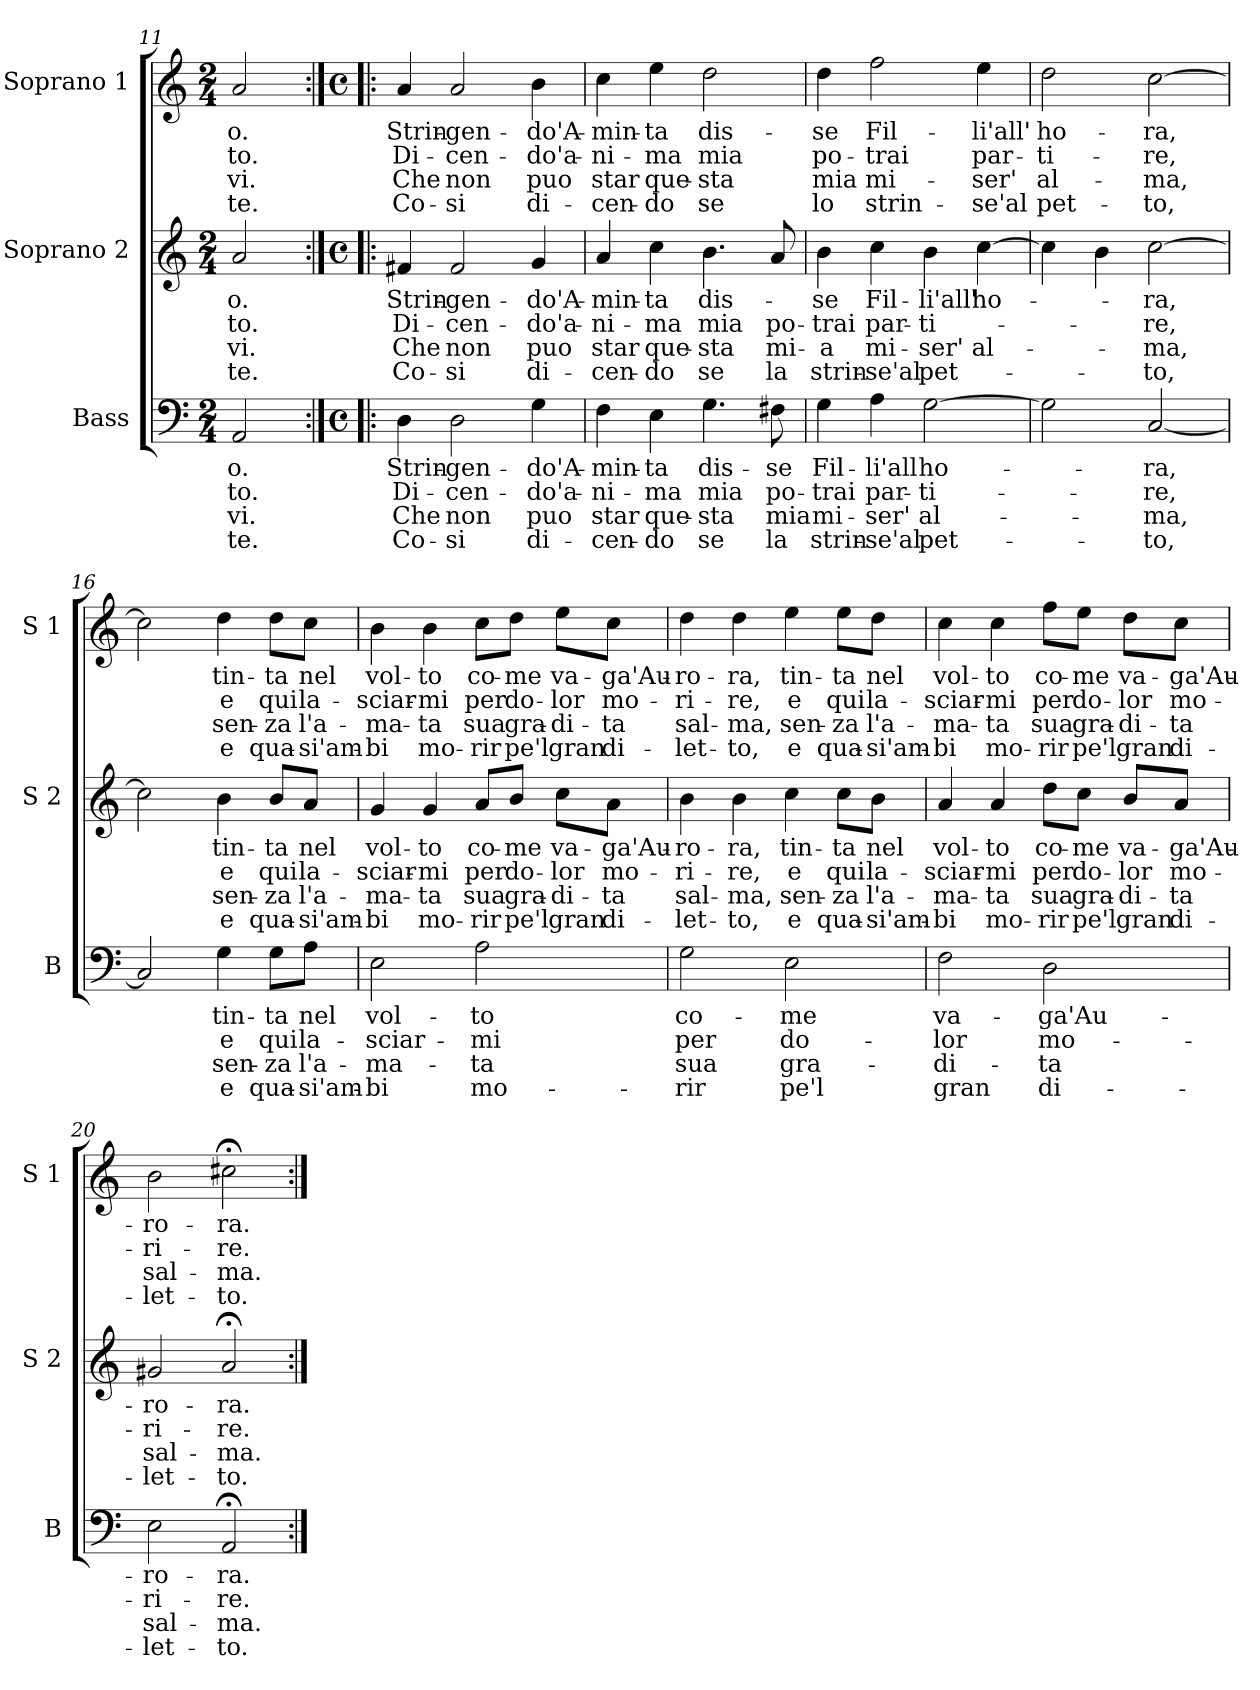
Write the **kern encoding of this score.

**kern	**text	**text	**text	**text	**kern	**text	**text	**text	**text	**kern	**text	**text	**text	**text
*part3	*part3	*part3	*part3	*part3	*part2	*part2	*part2	*part2	*part2	*part1	*part1	*part1	*part1	*part1
*staff3	*staff3	*staff3	*staff3	*staff3	*staff2	*staff2	*staff2	*staff2	*staff2	*staff1	*staff1	*staff1	*staff1	*staff1
*I"Bass	*	*	*	*	*I"Soprano 2	*	*	*	*	*I"Soprano 1	*	*	*	*
*I'B	*	*	*	*	*I'S 2	*	*	*	*	*I'S 1	*	*	*	*
*clefF4	*	*	*	*	*clefG2	*	*	*	*	*clefG2	*	*	*	*
*k[]	*	*	*	*	*k[]	*	*	*	*	*k[]	*	*	*	*
*C:	*	*	*	*	*C:	*	*	*	*	*C:	*	*	*	*
*M2/4	*	*	*	*	*M2/4	*	*	*	*	*M2/4	*	*	*	*
=11	=11	=11	=11	=11	=11	=11	=11	=11	=11	=11	=11	=11	=11	=11
!	!LO:LY:b	!LO:LY:b	!LO:LY:b	!LO:LY:b	!	!LO:LY:b	!LO:LY:b	!LO:LY:b	!LO:LY:b	!	!LO:LY:b	!LO:LY:b	!LO:LY:b	!LO:LY:b
2AA/	-o.	-to.	-vi.	-te.	2a/	-o.	-to.	-vi.	-te.	2a/	-o.	-to.	-vi.	-te.
!!LO:PB:g=z
=12:|!|:	=12:|!|:	=12:|!|:	=12:|!|:	=12:|!|:	=12:|!|:	=12:|!|:	=12:|!|:	=12:|!|:	=12:|!|:	=12:|!|:	=12:|!|:	=12:|!|:	=12:|!|:	=12:|!|:
*M4/4	*	*	*	*	*M4/4	*	*	*	*	*M4/4	*	*	*	*
*met(c)	*	*	*	*	*met(c)	*	*	*	*	*met(c)	*	*	*	*
!	!LO:LY:b	!LO:LY:b	!LO:LY:b	!LO:LY:b	!	!LO:LY:b	!LO:LY:b	!LO:LY:b	!LO:LY:b	!	!LO:LY:b	!LO:LY:b	!LO:LY:b	!LO:LY:b
4D\	Strin-	Di-	Che	Co-	4f#X/	Strin-	Di-	Che	Co-	4a/	Strin-	Di-	Che	Co-
!	!LO:LY:b	!LO:LY:b	!LO:LY:b	!LO:LY:b	!	!LO:LY:b	!LO:LY:b	!LO:LY:b	!LO:LY:b	!	!LO:LY:b	!LO:LY:b	!LO:LY:b	!LO:LY:b
2D\	-gen-	-cen-	non	-si	2f#/	-gen-	-cen-	non	-si	2a/	-gen-	-cen-	non	-si
!	!LO:LY:b	!LO:LY:b	!LO:LY:b	!LO:LY:b	!	!LO:LY:b	!LO:LY:b	!LO:LY:b	!LO:LY:b	!	!LO:LY:b	!LO:LY:b	!LO:LY:b	!LO:LY:b
4G\	-do'A-	-do'a-	puo	di-	4g/	-do'A-	-do'a-	puo	di-	4b\	-do'A-	-do'a-	puo	di-
=13	=13	=13	=13	=13	=13	=13	=13	=13	=13	=13	=13	=13	=13	=13
!	!LO:LY:b	!LO:LY:b	!LO:LY:b	!LO:LY:b	!	!LO:LY:b	!LO:LY:b	!LO:LY:b	!LO:LY:b	!	!LO:LY:b	!LO:LY:b	!LO:LY:b	!LO:LY:b
4F\	-min-	-ni-	star	-cen-	4a/	-min-	-ni-	star	-cen-	4cc\	-min-	-ni-	star	-cen-
!	!LO:LY:b	!LO:LY:b	!LO:LY:b	!LO:LY:b	!	!LO:LY:b	!LO:LY:b	!LO:LY:b	!LO:LY:b	!	!LO:LY:b	!LO:LY:b	!LO:LY:b	!LO:LY:b
4E\	-ta	-ma	que-	-do	4cc\	-ta	-ma	que-	-do	4ee\	-ta	-ma	que-	-do
!	!LO:LY:b	!LO:LY:b	!LO:LY:b	!LO:LY:b	!	!LO:LY:b	!LO:LY:b	!LO:LY:b	!LO:LY:b	!	!LO:LY:b	!LO:LY:b	!LO:LY:b	!LO:LY:b
4.G\	dis-	mia	-sta	se	4.b\	dis-	mia	-sta	se	2dd\	dis-	mia	-sta	se
!	!LO:LY:b	!LO:LY:b	!LO:LY:b	!LO:LY:b	!	!	!LO:LY:b	!LO:LY:b	!LO:LY:b	!	!	!	!	!
8F#X\	-se	po-	mia	la	8a/	.	po-	mi-	la	.	.	.	.	.
=14	=14	=14	=14	=14	=14	=14	=14	=14	=14	=14	=14	=14	=14	=14
!	!LO:LY:b	!LO:LY:b	!LO:LY:b	!LO:LY:b	!	!LO:LY:b	!LO:LY:b	!LO:LY:b	!LO:LY:b	!	!LO:LY:b	!LO:LY:b	!LO:LY:b	!LO:LY:b
4G\	Fil-	-trai	mi-	strin-	4b\	-se	-trai	-a	strin-	4dd\	-se	po-	mia	lo
!	!LO:LY:b	!LO:LY:b	!LO:LY:b	!LO:LY:b	!	!LO:LY:b	!LO:LY:b	!LO:LY:b	!LO:LY:b	!	!LO:LY:b	!LO:LY:b	!LO:LY:b	!LO:LY:b
4A\	-li'all	par-	-ser'	-se'al	4cc\	Fil-	par-	mi-	-se'al	2ff\	Fil-	-trai	mi-	strin-
!	!LO:LY:b	!LO:LY:b	!LO:LY:b	!LO:LY:b	!	!LO:LY:b	!LO:LY:b	!LO:LY:b	!LO:LY:b	!	!	!	!	!
[2G\	ho-	-ti-	al-	pet-	4b\	-li'all'	-ti-	-ser'	pet-	.	.	.	.	.
!	!	!	!	!	!	!LO:LY:b	!	!LO:LY:b	!	!	!LO:LY:b	!LO:LY:b	!LO:LY:b	!LO:LY:b
.	.	.	.	.	[4cc\	ho-	.	al-	.	4ee\	-li'all'	par-	-ser'	-se'al
=15	=15	=15	=15	=15	=15	=15	=15	=15	=15	=15	=15	=15	=15	=15
!	!	!	!	!	!	!	!	!	!	!	!LO:LY:b	!LO:LY:b	!LO:LY:b	!LO:LY:b
2G\]	.	.	.	.	4cc\]	.	.	.	.	2dd\	ho-	-ti-	al-	pet-
.	.	.	.	.	4b\	.	.	.	.	.	.	.	.	.
!	!LO:LY:b	!LO:LY:b	!LO:LY:b	!LO:LY:b	!	!LO:LY:b	!LO:LY:b	!LO:LY:b	!LO:LY:b	!	!LO:LY:b	!LO:LY:b	!LO:LY:b	!LO:LY:b
[2C/	-ra,	-re,	-ma,	-to,	[2cc\	-ra,	-re,	-ma,	-to,	[2cc\	-ra,	-re,	-ma,	-to,
=16	=16	=16	=16	=16	=16	=16	=16	=16	=16	=16	=16	=16	=16	=16
2C/]	.	.	.	.	2cc\]	.	.	.	.	2cc\]	.	.	.	.
!	!LO:LY:b	!LO:LY:b	!LO:LY:b	!LO:LY:b	!	!LO:LY:b	!LO:LY:b	!LO:LY:b	!LO:LY:b	!	!LO:LY:b	!LO:LY:b	!LO:LY:b	!LO:LY:b
4G\	tin-	e	sen-	e	4b\	tin-	e	sen-	e	4dd\	tin-	e	sen-	e
!	!LO:LY:b	!LO:LY:b	!LO:LY:b	!LO:LY:b	!	!LO:LY:b	!LO:LY:b	!LO:LY:b	!LO:LY:b	!	!LO:LY:b	!LO:LY:b	!LO:LY:b	!LO:LY:b
8G\L	-ta	qui	-za	qua-	8b/L	-ta	qui	-za	qua-	8dd\L	-ta	qui	-za	qua-
!	!LO:LY:b	!LO:LY:b	!LO:LY:b	!LO:LY:b	!	!LO:LY:b	!LO:LY:b	!LO:LY:b	!LO:LY:b	!	!LO:LY:b	!LO:LY:b	!LO:LY:b	!LO:LY:b
8A\J	nel	la-	l'a-	-si'am-	8a/J	nel	la-	l'a-	-si'am-	8cc\J	nel	la-	l'a-	-si'am-
!!LO:LB:g=z
=17	=17	=17	=17	=17	=17	=17	=17	=17	=17	=17	=17	=17	=17	=17
!	!LO:LY:b	!LO:LY:b	!LO:LY:b	!LO:LY:b	!	!LO:LY:b	!LO:LY:b	!LO:LY:b	!LO:LY:b	!	!LO:LY:b	!LO:LY:b	!LO:LY:b	!LO:LY:b
2E\	vol-	-sciar-	-ma-	-bi	4g/	vol-	-sciar-	-ma-	-bi	4b\	vol-	-sciar-	-ma-	-bi
!	!	!	!	!	!	!LO:LY:b	!LO:LY:b	!LO:LY:b	!LO:LY:b	!	!LO:LY:b	!LO:LY:b	!LO:LY:b	!LO:LY:b
.	.	.	.	.	4g/	-to	-mi	-ta	mo-	4b\	-to	-mi	-ta	mo-
!	!LO:LY:b	!LO:LY:b	!LO:LY:b	!LO:LY:b	!	!LO:LY:b	!LO:LY:b	!LO:LY:b	!LO:LY:b	!	!LO:LY:b	!LO:LY:b	!LO:LY:b	!LO:LY:b
2A\	-to	-mi	-ta	mo-	8a/L	co-	per	sua	-rir	8cc\L	co-	per	sua	-rir
!	!	!	!	!	!	!LO:LY:b	!LO:LY:b	!LO:LY:b	!LO:LY:b	!	!LO:LY:b	!LO:LY:b	!LO:LY:b	!LO:LY:b
.	.	.	.	.	8b/J	-me	do-	gra-	pe'l	8dd\J	-me	do-	gra-	pe'l
!	!	!	!	!	!	!LO:LY:b	!LO:LY:b	!LO:LY:b	!LO:LY:b	!	!LO:LY:b	!LO:LY:b	!LO:LY:b	!LO:LY:b
.	.	.	.	.	8cc\L	va-	-lor	-di-	gran	8ee\L	va-	-lor	-di-	gran
!	!	!	!	!	!	!LO:LY:b	!LO:LY:b	!LO:LY:b	!LO:LY:b	!	!LO:LY:b	!LO:LY:b	!LO:LY:b	!LO:LY:b
.	.	.	.	.	8a\J	-ga'Au-	mo-	-ta	di-	8cc\J	-ga'Au-	mo-	-ta	di-
=18	=18	=18	=18	=18	=18	=18	=18	=18	=18	=18	=18	=18	=18	=18
!	!LO:LY:b	!LO:LY:b	!LO:LY:b	!LO:LY:b	!	!LO:LY:b	!LO:LY:b	!LO:LY:b	!LO:LY:b	!	!LO:LY:b	!LO:LY:b	!LO:LY:b	!LO:LY:b
2G\	co-	per	sua	-rir	4b\	-ro-	-ri-	sal-	-let-	4dd\	-ro-	-ri-	sal-	-let-
!	!	!	!	!	!	!LO:LY:b	!LO:LY:b	!LO:LY:b	!LO:LY:b	!	!LO:LY:b	!LO:LY:b	!LO:LY:b	!LO:LY:b
.	.	.	.	.	4b\	-ra,	-re,	-ma,	-to,	4dd\	-ra,	-re,	-ma,	-to,
!	!LO:LY:b	!LO:LY:b	!LO:LY:b	!LO:LY:b	!	!LO:LY:b	!LO:LY:b	!LO:LY:b	!LO:LY:b	!	!LO:LY:b	!LO:LY:b	!LO:LY:b	!LO:LY:b
2E\	-me	do-	gra-	pe'l	4cc\	tin-	e	sen-	e	4ee\	tin-	e	sen-	e
!	!	!	!	!	!	!LO:LY:b	!LO:LY:b	!LO:LY:b	!LO:LY:b	!	!LO:LY:b	!LO:LY:b	!LO:LY:b	!LO:LY:b
.	.	.	.	.	8cc\L	-ta	qui	-za	qua-	8ee\L	-ta	qui	-za	qua-
!	!	!	!	!	!	!LO:LY:b	!LO:LY:b	!LO:LY:b	!LO:LY:b	!	!LO:LY:b	!LO:LY:b	!LO:LY:b	!LO:LY:b
.	.	.	.	.	8b\J	nel	la-	l'a-	-si'am-	8dd\J	nel	la-	l'a-	-si'am-
=19	=19	=19	=19	=19	=19	=19	=19	=19	=19	=19	=19	=19	=19	=19
!	!LO:LY:b	!LO:LY:b	!LO:LY:b	!LO:LY:b	!	!LO:LY:b	!LO:LY:b	!LO:LY:b	!LO:LY:b	!	!LO:LY:b	!LO:LY:b	!LO:LY:b	!LO:LY:b
2F\	va-	-lor	-di-	gran	4a/	vol-	-sciar-	-ma-	-bi	4cc\	vol-	-sciar-	-ma-	-bi
!	!	!	!	!	!	!LO:LY:b	!LO:LY:b	!LO:LY:b	!LO:LY:b	!	!LO:LY:b	!LO:LY:b	!LO:LY:b	!LO:LY:b
.	.	.	.	.	4a/	-to	-mi	-ta	mo-	4cc\	-to	-mi	-ta	mo-
!	!LO:LY:b	!LO:LY:b	!LO:LY:b	!LO:LY:b	!	!LO:LY:b	!LO:LY:b	!LO:LY:b	!LO:LY:b	!	!LO:LY:b	!LO:LY:b	!LO:LY:b	!LO:LY:b
2D\	-ga'Au-	mo-	-ta	di-	8dd\L	co-	per	sua	-rir	8ff\L	co-	per	sua	-rir
!	!	!	!	!	!	!LO:LY:b	!LO:LY:b	!LO:LY:b	!LO:LY:b	!	!LO:LY:b	!LO:LY:b	!LO:LY:b	!LO:LY:b
.	.	.	.	.	8cc\J	-me	do-	gra-	pe'l	8ee\J	-me	do-	gra-	pe'l
!	!	!	!	!	!	!LO:LY:b	!LO:LY:b	!LO:LY:b	!LO:LY:b	!	!LO:LY:b	!LO:LY:b	!LO:LY:b	!LO:LY:b
.	.	.	.	.	8b/L	va-	-lor	-di-	gran	8dd\L	va-	-lor	-di-	gran
!	!	!	!	!	!	!LO:LY:b	!LO:LY:b	!LO:LY:b	!LO:LY:b	!	!LO:LY:b	!LO:LY:b	!LO:LY:b	!LO:LY:b
.	.	.	.	.	8a/J	-ga'Au-	mo-	-ta	di-	8cc\J	-ga'Au-	mo-	-ta	di-
=20	=20	=20	=20	=20	=20	=20	=20	=20	=20	=20	=20	=20	=20	=20
!	!LO:LY:b	!LO:LY:b	!LO:LY:b	!LO:LY:b	!	!LO:LY:b	!LO:LY:b	!LO:LY:b	!LO:LY:b	!	!LO:LY:b	!LO:LY:b	!LO:LY:b	!LO:LY:b
2E\	-ro-	-ri-	sal-	-let-	2g#X/	-ro-	-ri-	sal-	-let-	2b\	-ro-	-ri-	sal-	-let-
!	!LO:LY:b	!LO:LY:b	!LO:LY:b	!LO:LY:b	!	!LO:LY:b	!LO:LY:b	!LO:LY:b	!LO:LY:b	!	!LO:LY:b	!LO:LY:b	!LO:LY:b	!LO:LY:b
2AA;</	-ra.	-re.	-ma.	-to.	2a;</	-ra.	-re.	-ma.	-to.	2cc#X;<\	-ra.	-re.	-ma.	-to.
=:|!	=:|!	=:|!	=:|!	=:|!	=:|!	=:|!	=:|!	=:|!	=:|!	=:|!	=:|!	=:|!	=:|!	=:|!
*-	*-	*-	*-	*-	*-	*-	*-	*-	*-	*-	*-	*-	*-	*-
